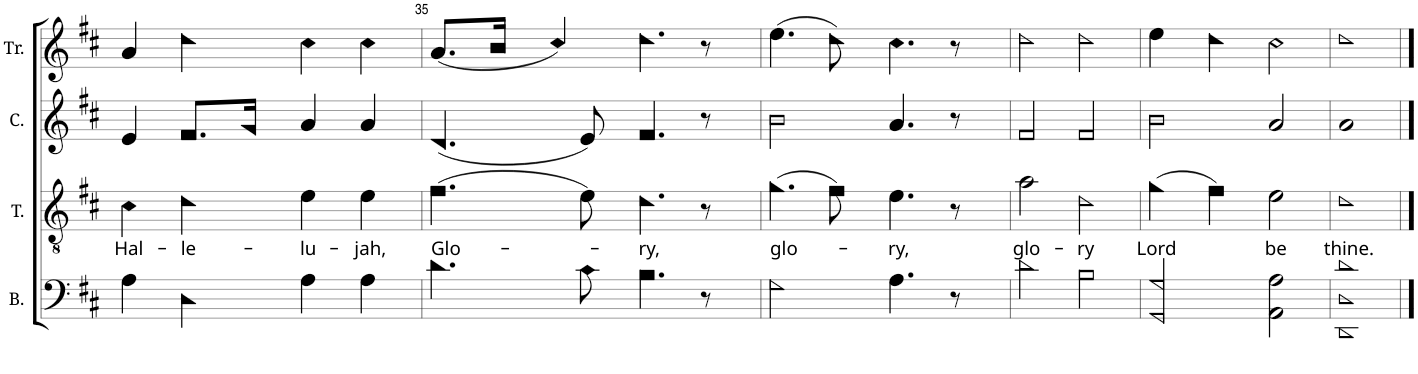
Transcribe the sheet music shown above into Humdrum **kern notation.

**kern	**kern	**text	**kern	**kern
*part4	*part3	*part3	*part2	*part1
*staff4	*staff3	*staff3	*staff2	*staff1
*I"B.	*I"T.	*	*I"C.	*I"Tr.
*I'B.	*I'T.	*	*I'C.	*I'Tr.
!!LO:PB:g=z
*clefF4	*clefGv2	*	*clefG2	*clefG2
*k[f#c#]	*k[f#c#]	*	*k[f#c#]	*k[f#c#]
*M4/4	*M4/4	*	*M4/4	*M4/4
*met(c)	*met(c)	*	*met(c)	*met(c)
=34	=34	=34	=34	=34
!	!	!LO:LY:b	!	!
4A!\	4c#!\	Hal-	4e!/	4a!/
!	!	!LO:LY:b	!	!
4D!\	4d!\	-le-	8.f#!/L	4dd!\
.	.	.	16g!/Jk	.
!	!	!LO:LY:b	!	!
4A!\	4e!\	-lu-	4a!/	4cc#!\
!	!	!LO:LY:b	!	!
4A!\	4e!\	-jah,	4a!/	4cc#!\
=35	=35	=35	=35	=35
!	!	!LO:LY:b	!	!
4.d!\	(4.f#!\	Glo-	(4.d!/	(8.a!/L
.	.	.	.	16b!/Jk
.	.	.	.	4cc#!/)
8c#!\	8e!\)	.	8e!/)	.
!	!	!LO:LY:b	!	!
4.B!\	4.d!\	-ry,	4.f#!/	4.dd!\
8r	8r	.	8r	8r
=36	=36	=36	=36	=36
!	!	!LO:LY:b	!	!
2G!\	(4.g!\	glo-	2b!\	(4.ee!\
.	8f#!\)	.	.	8dd!\)
!	!	!LO:LY:b	!	!
4.A!\	4.e!\	-ry,	4.a!/	4.cc#!\
8r	8r	.	8r	8r
=37	=37	=37	=37	=37
!	!	!LO:LY:b	!	!
2d!\	2a!\	glo-	2f#!/	2dd!\
!	!	!LO:LY:b	!	!
2B!\	2d!\	-ry	2f#!/	2dd!\
=38	=38	=38	=38	=38
!	!	!LO:LY:b	!	!
2GG!/ 2G!/	(4g!\	Lord	2b!\	4ee!\
.	4f#!\)	.	.	4dd!\
!	!	!LO:LY:b	!	!
2AA!\ 2A!\	2e!\	be	2a!/	2cc#!\
=39	=39	=39	=39	=39
!	!	!LO:LY:b	!	!
1DD! 1D! 1d!	1d!	thine.	1a!	1dd!
==	==	==	==	==
*-	*-	*-	*-	*-
